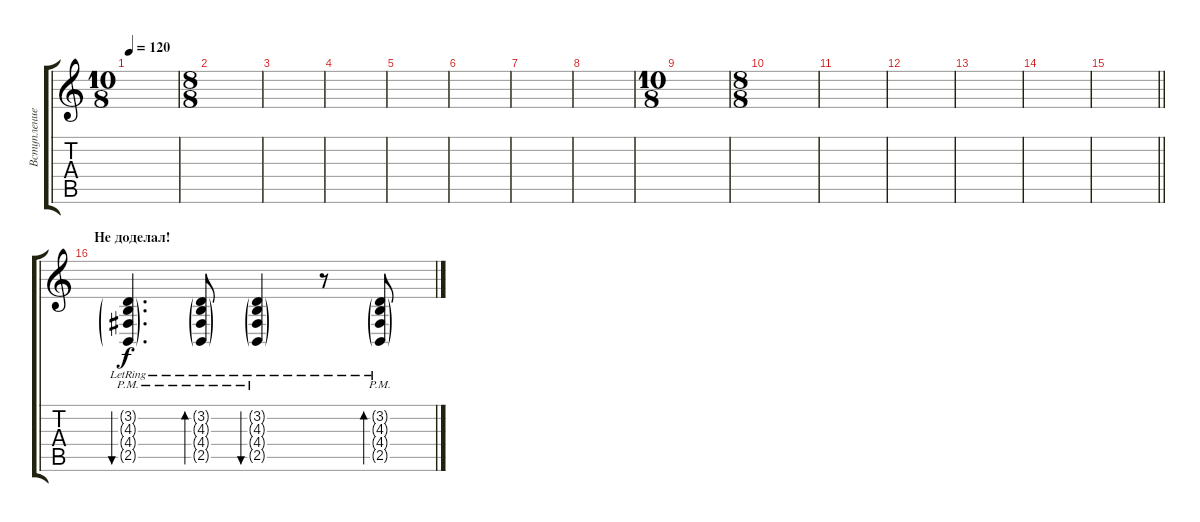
\track ("Вступление" "Вступление") {instrument tremolostrings}
\staff {score tabs}
\tuning (E4 B3 G3 D3 A2 E2) {hide}
\ts (10 8)
\tempo 120
\clef g2
\ks c
|
\ts (8 8)
|
|
|
|
|
|
|
\ts (10 8)
|
\ts (8 8)
|
|
|
|
|
\barLineRight lightlight
|
\section ("" "Не доделал!")
(3.2{g pm lr} 4.3{g pm lr} 4.4{g pm lr} 2.5{g pm lr}).4{d bu 120 dy f} (3.2{g pm lr} 4.3{g pm lr} 4.4{g pm lr} 2.5{g pm lr}).8{bd 60} (3.2{g pm lr} 4.3{g pm lr} 4.4{g pm lr} 2.5{g pm lr}).4{bu 120} r.8 (3.2{g pm lr} 4.3{g pm lr} 4.4{g pm lr} 2.5{g pm lr}).8{bd 60}
